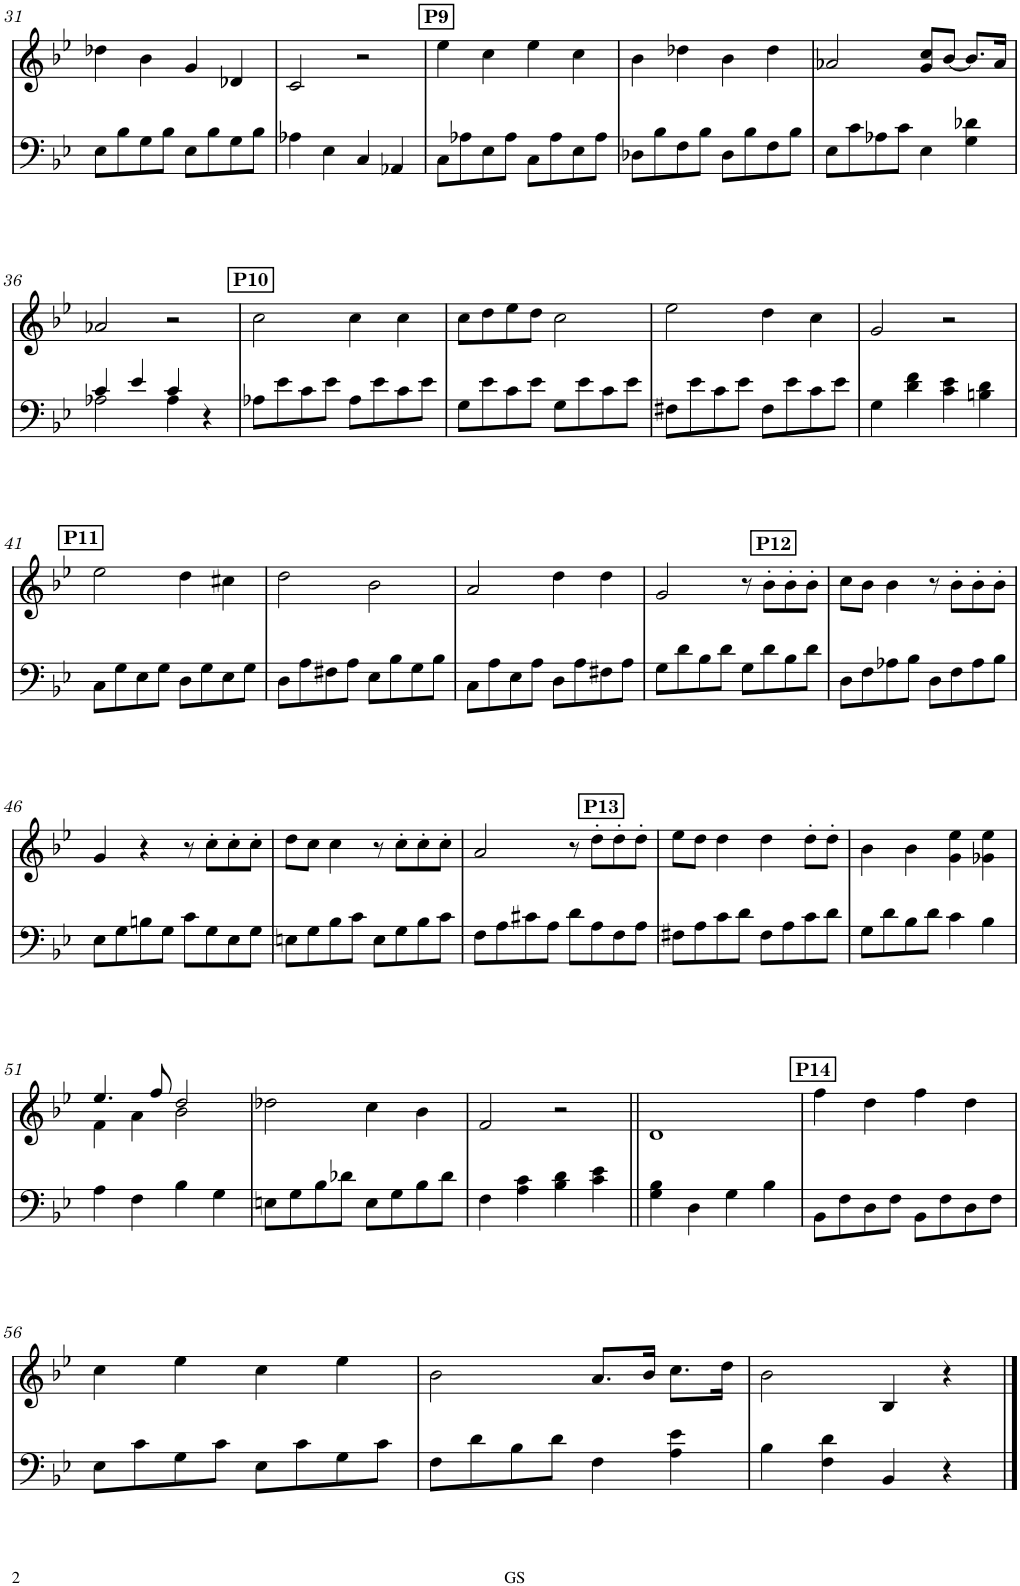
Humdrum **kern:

**kern	**kern
*part1	*part1
*staff2	*staff1
*I"Piano	*
*I'Pno.	*
!!LO:PB:g=z
*clefF4	*clefG2
*k[b-e-]	*k[b-e-]
*M4/4	*M4/4
=31	=31
8E-\L	4dd-X\
8B-\	.
8G\	4b-\
8B-\J	.
8E-\L	4g/
8B-\	.
8G\	4d-X/
8B-\J	.
=32	=32
4A-X\	2c/
4E-\	.
4C/	2r
4AA-X/	.
!!LO:REH:place=s1:a:B:cj:t=P9
=33	=33
8C\L	4ee-\
8A-X\	.
8E-\	4cc\
8A-\J	.
8C\L	4ee-\
8A-\	.
8E-\	4cc\
8A-\J	.
=34	=34
8D-X\L	4b-\
8B-\	.
8F\	4dd-X\
8B-\J	.
8D-\L	4b-\
8B-\	.
8F\	4dd-\
8B-\J	.
=35	=35
8E-\L	2a-X/
8c\	.
8A-X\	.
8c\J	.
4E-\	8g/ 8cc/L
.	[8b-/J
4G\ 4d-X\	8.b-/L]
.	16a-/Jk
!!LO:LB:g=z
=36	=36
*^	*
2A-X\	4c/	2a-X/
.	4e-/	.
4A-\	4c/	2r
4r	4ryy	.
*v	*v	*
!!LO:REH:place=s1:a:B:cj:t=P10
=37	=37
8A-X\L	2cc\
8e-\	.
8c\	.
8e-\J	.
8A-\L	4cc\
8e-\	.
8c\	4cc\
8e-\J	.
=38	=38
8G\L	8cc\L
8e-\	8dd\
8c\	8ee-\
8e-\J	8dd\J
8G\L	2cc\
8e-\	.
8c\	.
8e-\J	.
=39	=39
8F#X\L	2ee-\
8e-\	.
8c\	.
8e-\J	.
8F#\L	4dd\
8e-\	.
8c\	4cc\
8e-\J	.
=40	=40
4G\	2g/
4d\ 4f\	.
4c\ 4e-\	2r
4Bn\ 4d\	.
!!LO:LB:g=z
!!LO:REH:place=s1:a:B:cj:t=P11
=41	=41
8C\L	2ee-\
8G\	.
8E-\	.
8G\J	.
8D\L	4dd\
8G\	.
8E-\	4cc#X\
8G\J	.
=42	=42
8D\L	2dd\
8A\	.
8F#X\	.
8A\J	.
8E-\L	2b-\
8B-\	.
8G\	.
8B-\J	.
=43	=43
8C\L	2a/
8A\	.
8E-\	.
8A\J	.
8D\L	4dd\
8A\	.
8F#X\	4dd\
8A\J	.
!!LO:REH:place=s1:a:B:cj:t=P12:qo=2.5
=44	=44
8G\L	2g/
8d\	.
8B-\	.
8d\J	.
8G\L	8r
8d\	8b-'\L
8B-\	8b-'\
8d\J	8b-'\J
=45	=45
8D\L	8cc\L
8F\	8b-\J
8A-X\	4b-\
8B-\J	.
8D\L	8r
8F\	8b-'\L
8A-\	8b-'\
8B-\J	8b-'\J
!!LO:LB:g=z
=46	=46
8E-\L	4g/
8G\	.
8Bn\	4r
8G\J	.
8c\L	8r
8G\	8cc'\L
8E-\	8cc'\
8G\J	8cc'\J
=47	=47
8En\L	8dd\L
8G\	8cc\J
8B-\	4cc\
8c\J	.
8E\L	8r
8G\	8cc'\L
8B-\	8cc'\
8c\J	8cc'\J
!!LO:REH:place=s1:a:B:cj:t=P13:qo=2.5
=48	=48
8F\L	2a/
8A\	.
8c#X\	.
8A\J	.
8d\L	8r
8A\	8dd'\L
8F\	8dd'\
8A\J	8dd'\J
=49	=49
8F#X\L	8ee-\L
8A\	8dd\J
8c\	4dd\
8d\J	.
8F#\L	4dd\
8A\	.
8c\	8dd'\L
8d\J	8dd'\J
=50	=50
8G\L	4b-\
8d\	.
8B-\	4b-\
8d\J	.
4c\	4g\ 4ee-\
4B-\	4g-X\ 4ee-\
!!LO:LB:g=z
=51	=51
*	*^
4A\	4.ee-/	4f\
4F\	.	4a\
.	8ff/	.
4B-\	2dd/	2b-\
4G\	.	.
*	*v	*v
=52	=52
8En\L	2dd-X\
8G\	.
8B-\	.
8d-X\J	.
8E\L	4cc\
8G\	.
8B-\	4b-\
8d-\J	.
=53	=53
4F\	2f/
4A\ 4c\	.
4B-\ 4d\	2r
4c\ 4e-\	.
=54||	=54||
4G\ 4B-\	1d
4D\	.
4G\	.
4B-\	.
!!LO:REH:place=s1:a:B:cj:t=P14
=55	=55
8BB-\L	4ff\
8F\	.
8D\	4dd\
8F\J	.
8BB-\L	4ff\
8F\	.
8D\	4dd\
8F\J	.
!!LO:LB:g=z
=56	=56
8E-\L	4cc\
8c\	.
8G\	4ee-\
8c\J	.
8E-\L	4cc\
8c\	.
8G\	4ee-\
8c\J	.
=57	=57
8F\L	2b-\
8d\	.
8B-\	.
8d\J	.
4F\	8.a/L
.	16b-/Jk
4A\ 4e-\	8.cc\L
.	16dd\Jk
=58	=58
4B-\	2b-\
4F\ 4d\	.
4BB-/	4B-/
4r	4r
==	==
*-	*-
